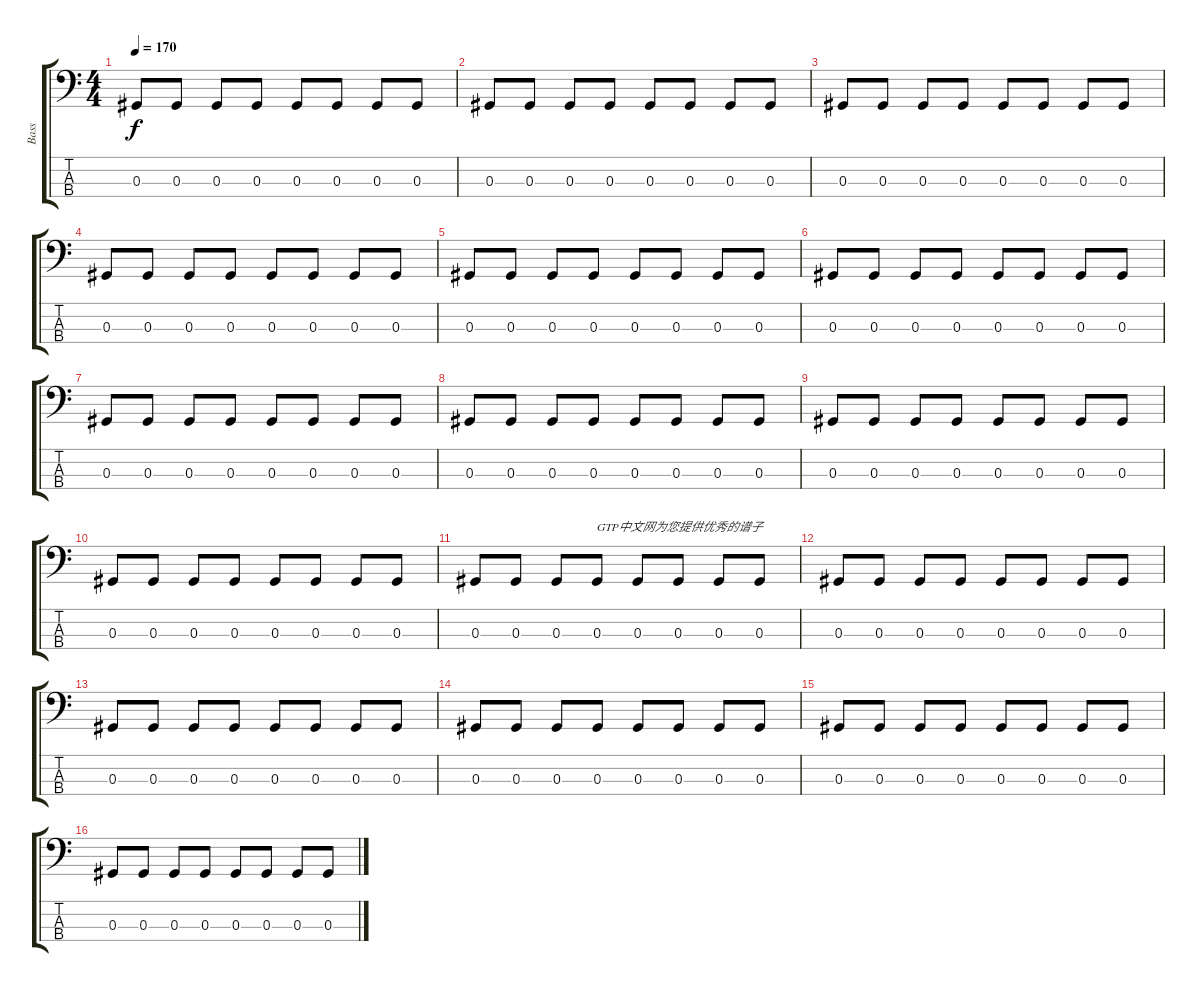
\track ("Bass" "Bass") {instrument electricbassfinger}
\staff {score tabs}
\tuning (Gb2 Db2 Ab1 Eb1) {hide}
\ts (4 4)
\tempo 170
\clef f4
\ks c
0.3.8{dy f} 0.3.8 0.3.8 0.3.8 0.3.8 0.3.8 0.3.8 0.3.8 |
0.3.8 0.3.8 0.3.8 0.3.8 0.3.8 0.3.8 0.3.8 0.3.8 |
0.3.8 0.3.8 0.3.8 0.3.8 0.3.8 0.3.8 0.3.8 0.3.8 |
0.3.8 0.3.8 0.3.8 0.3.8 0.3.8 0.3.8 0.3.8 0.3.8 |
0.3.8 0.3.8 0.3.8 0.3.8 0.3.8 0.3.8 0.3.8 0.3.8 |
0.3.8 0.3.8 0.3.8 0.3.8 0.3.8 0.3.8 0.3.8 0.3.8 |
0.3.8 0.3.8 0.3.8 0.3.8 0.3.8 0.3.8 0.3.8 0.3.8 |
0.3.8 0.3.8 0.3.8 0.3.8 0.3.8 0.3.8 0.3.8 0.3.8 |
0.3.8 0.3.8 0.3.8 0.3.8 0.3.8 0.3.8 0.3.8 0.3.8 |
0.3.8 0.3.8 0.3.8 0.3.8 0.3.8 0.3.8 0.3.8 0.3.8 |
0.3.8 0.3.8 0.3.8 0.3.8{txt "GTP中文网为您提供优秀的谱子"} 0.3.8 0.3.8 0.3.8 0.3.8 |
0.3.8 0.3.8 0.3.8 0.3.8 0.3.8 0.3.8 0.3.8 0.3.8 |
0.3.8 0.3.8 0.3.8 0.3.8 0.3.8 0.3.8 0.3.8 0.3.8 |
0.3.8 0.3.8 0.3.8 0.3.8 0.3.8 0.3.8 0.3.8 0.3.8 |
0.3.8 0.3.8 0.3.8 0.3.8 0.3.8 0.3.8 0.3.8 0.3.8 |
0.3.8 0.3.8 0.3.8 0.3.8 0.3.8 0.3.8 0.3.8 0.3.8
